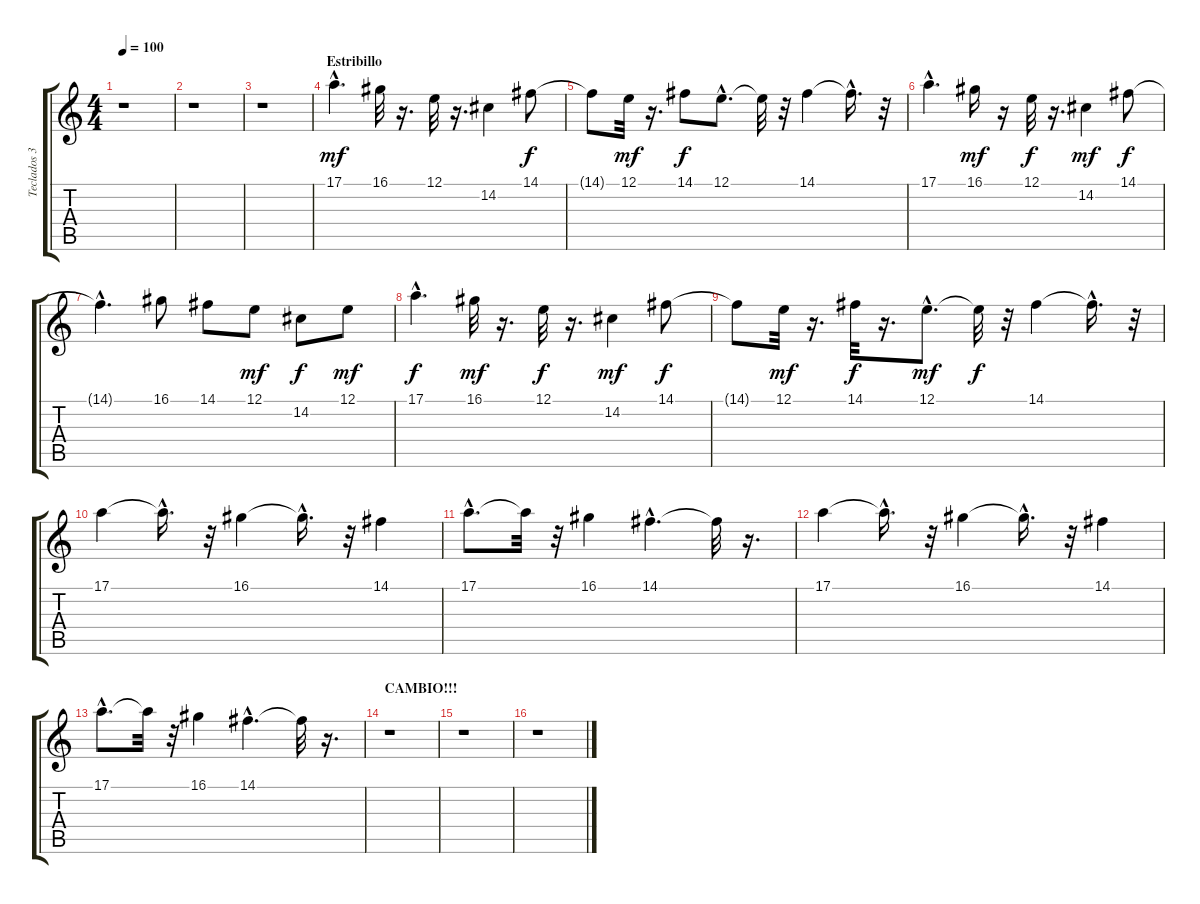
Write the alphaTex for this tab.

\track ("Teclados 3" "Teclados 3") {instrument vibraphone}
\staff {score tabs}
\tuning (E4 B3 G3 D3 A2 E2) {hide}
\ts (4 4)
\tempo 100
\clef g2
\ks c
r.1{dy p} |
r.1 |
r.1 |
\section ("" "Estribillo")
17.1{hac}.4{d dy mf} 16.1.32 r.16{d} 12.1.32 r.16{d} 14.2.4 14.1.8{dy f} |
14.1{t}.8 12.1.32{dy mf} r.16{d} 14.1.8{dy f} 12.1{hac}.8{d} 12.1{t}.32 r.32 14.1.4 14.1{hac t}.16{d} r.32 |
17.1{hac}.4{d} 16.1.16{dy mf} r.16 12.1.32{dy f} r.16{d} 14.2.4{dy mf} 14.1.8{dy f} |
14.1{hac t}.4{d} 16.1.8 14.1.8 12.1.8{dy mf} 14.2.8{dy f} 12.1.8{dy mf} |
17.1{hac}.4{d dy f} 16.1.32{dy mf} r.16{d} 12.1.32{dy f} r.16{d} 14.2.4{dy mf} 14.1.8{dy f} |
14.1{t}.8 12.1.32{dy mf} r.16{d} 14.1.32{dy f} r.16{d} 12.1{hac}.8{d dy mf} 12.1{t}.32{dy f} r.32 14.1.4 14.1{hac t}.16{d} r.32 |
17.1.4 17.1{hac t}.16{d} r.32 16.1.4 16.1{hac t}.16{d} r.32 14.1.4 |
17.1{hac}.8{d} 17.1{t}.32 r.32 16.1.4 14.1{hac}.4{d} 14.1{t}.32 r.16{d} |
17.1.4 17.1{hac t}.16{d} r.32 16.1.4 16.1{hac t}.16{d} r.32 14.1.4 |
17.1{hac}.8{d} 17.1{t}.32 r.32 16.1.4 14.1{hac}.4{d} 14.1{t}.32 r.16{d} |
\section ("" "CAMBIO!!!")
r.1 |
r.1 |
r.1
